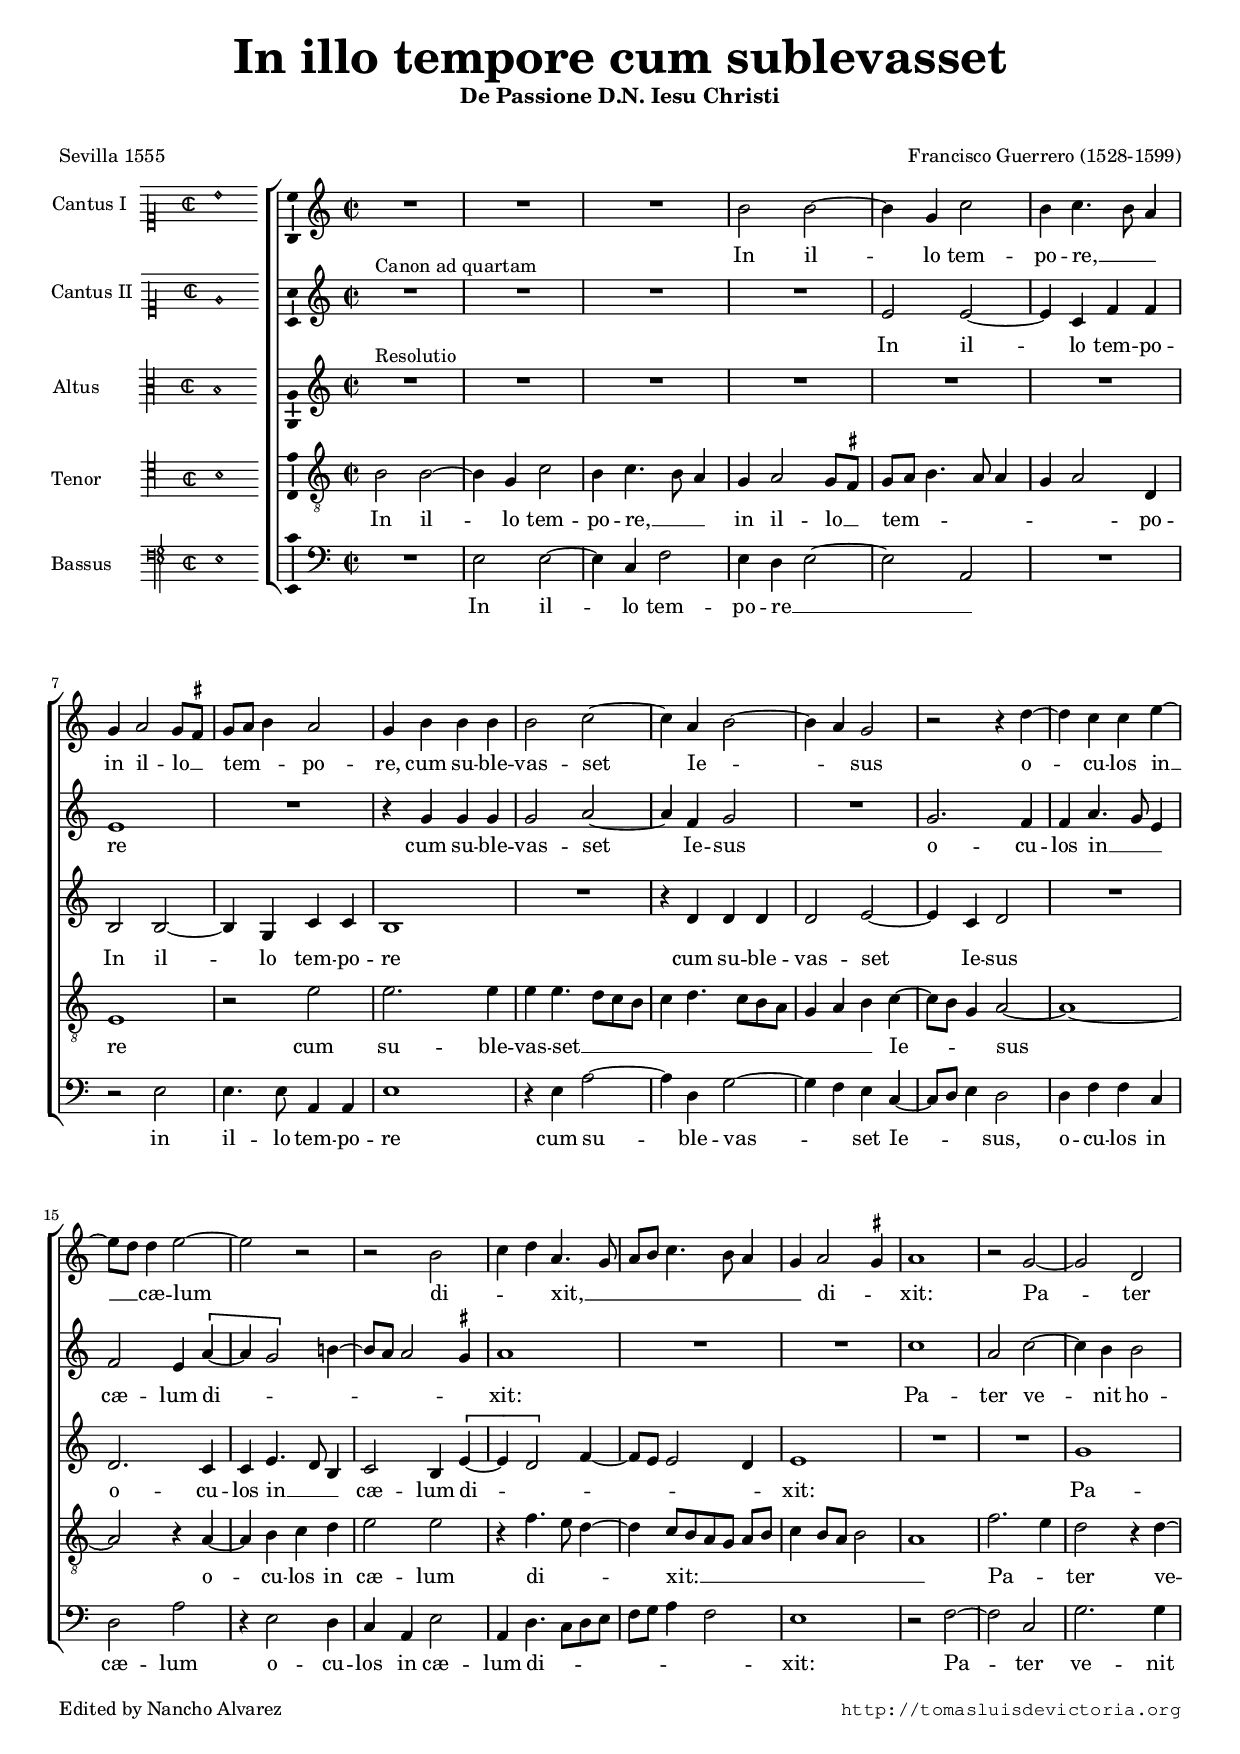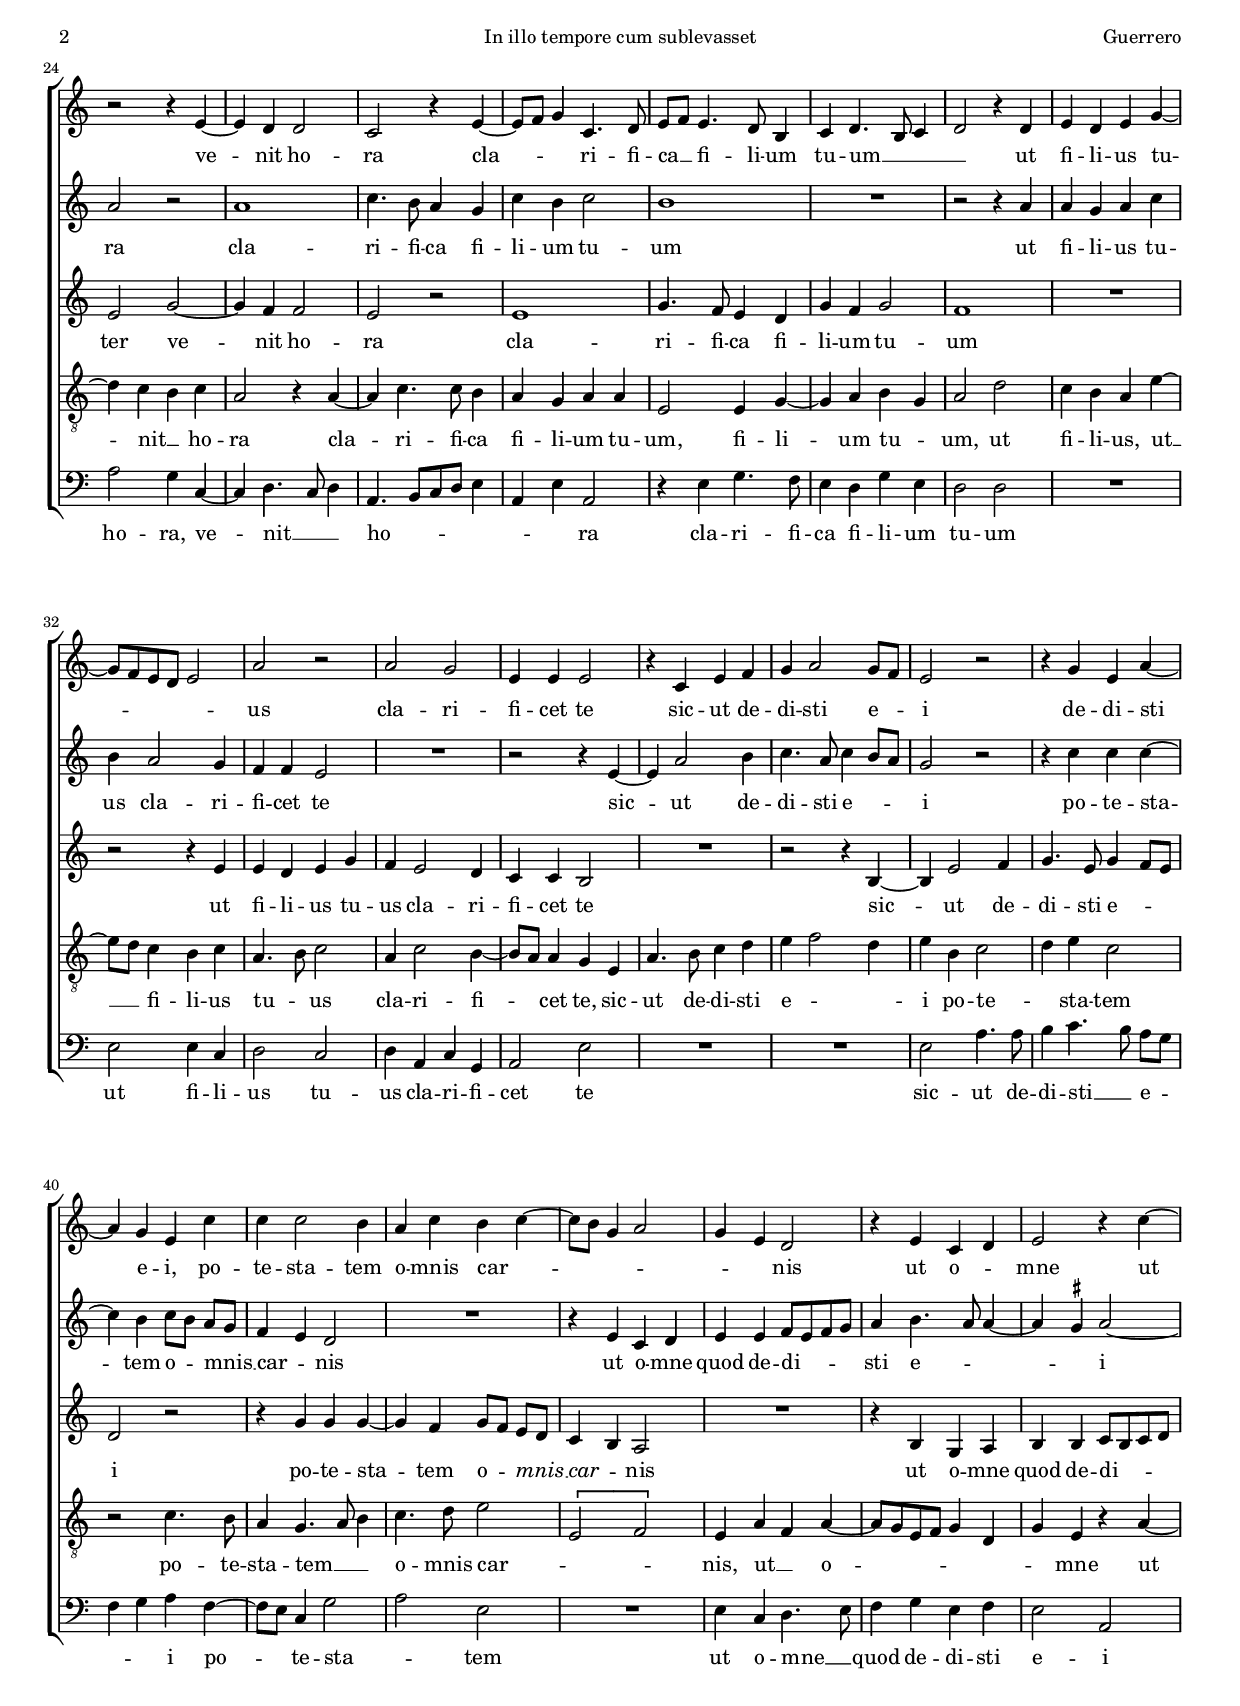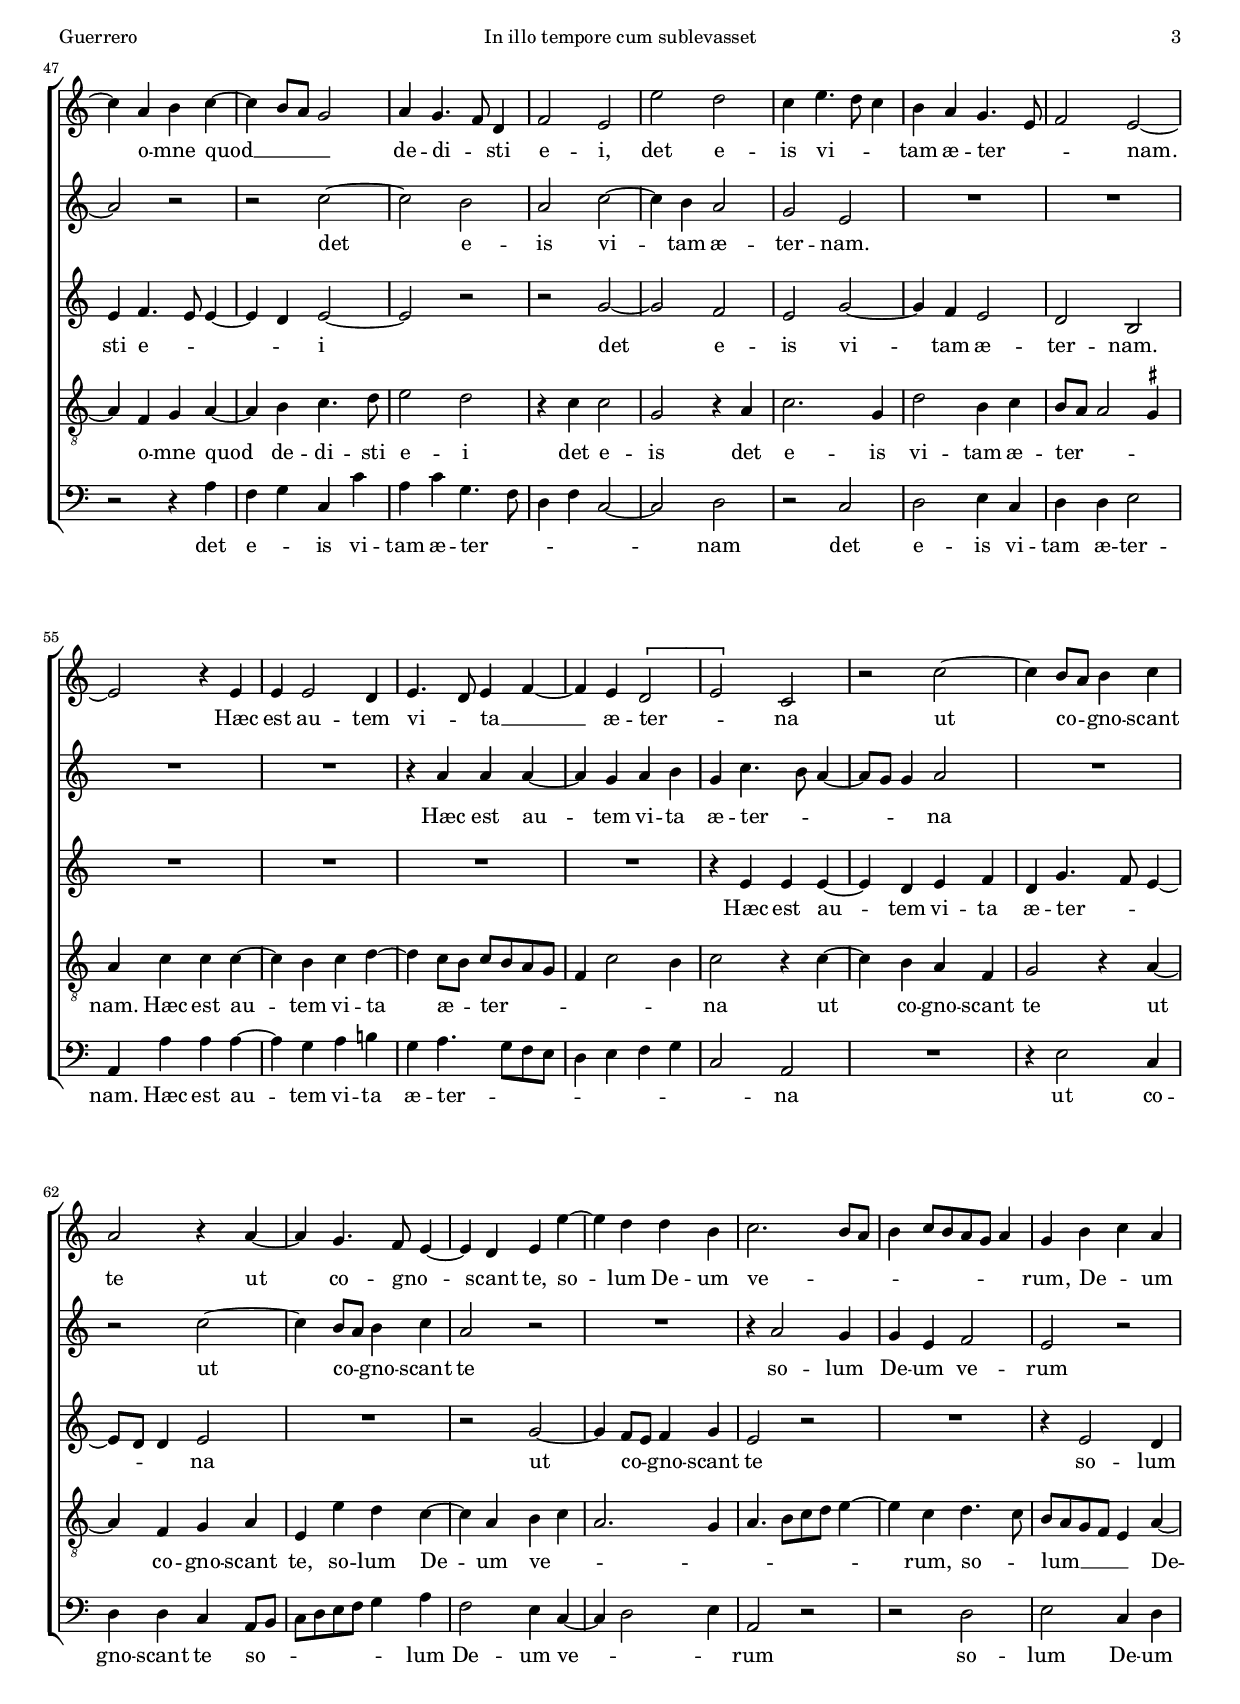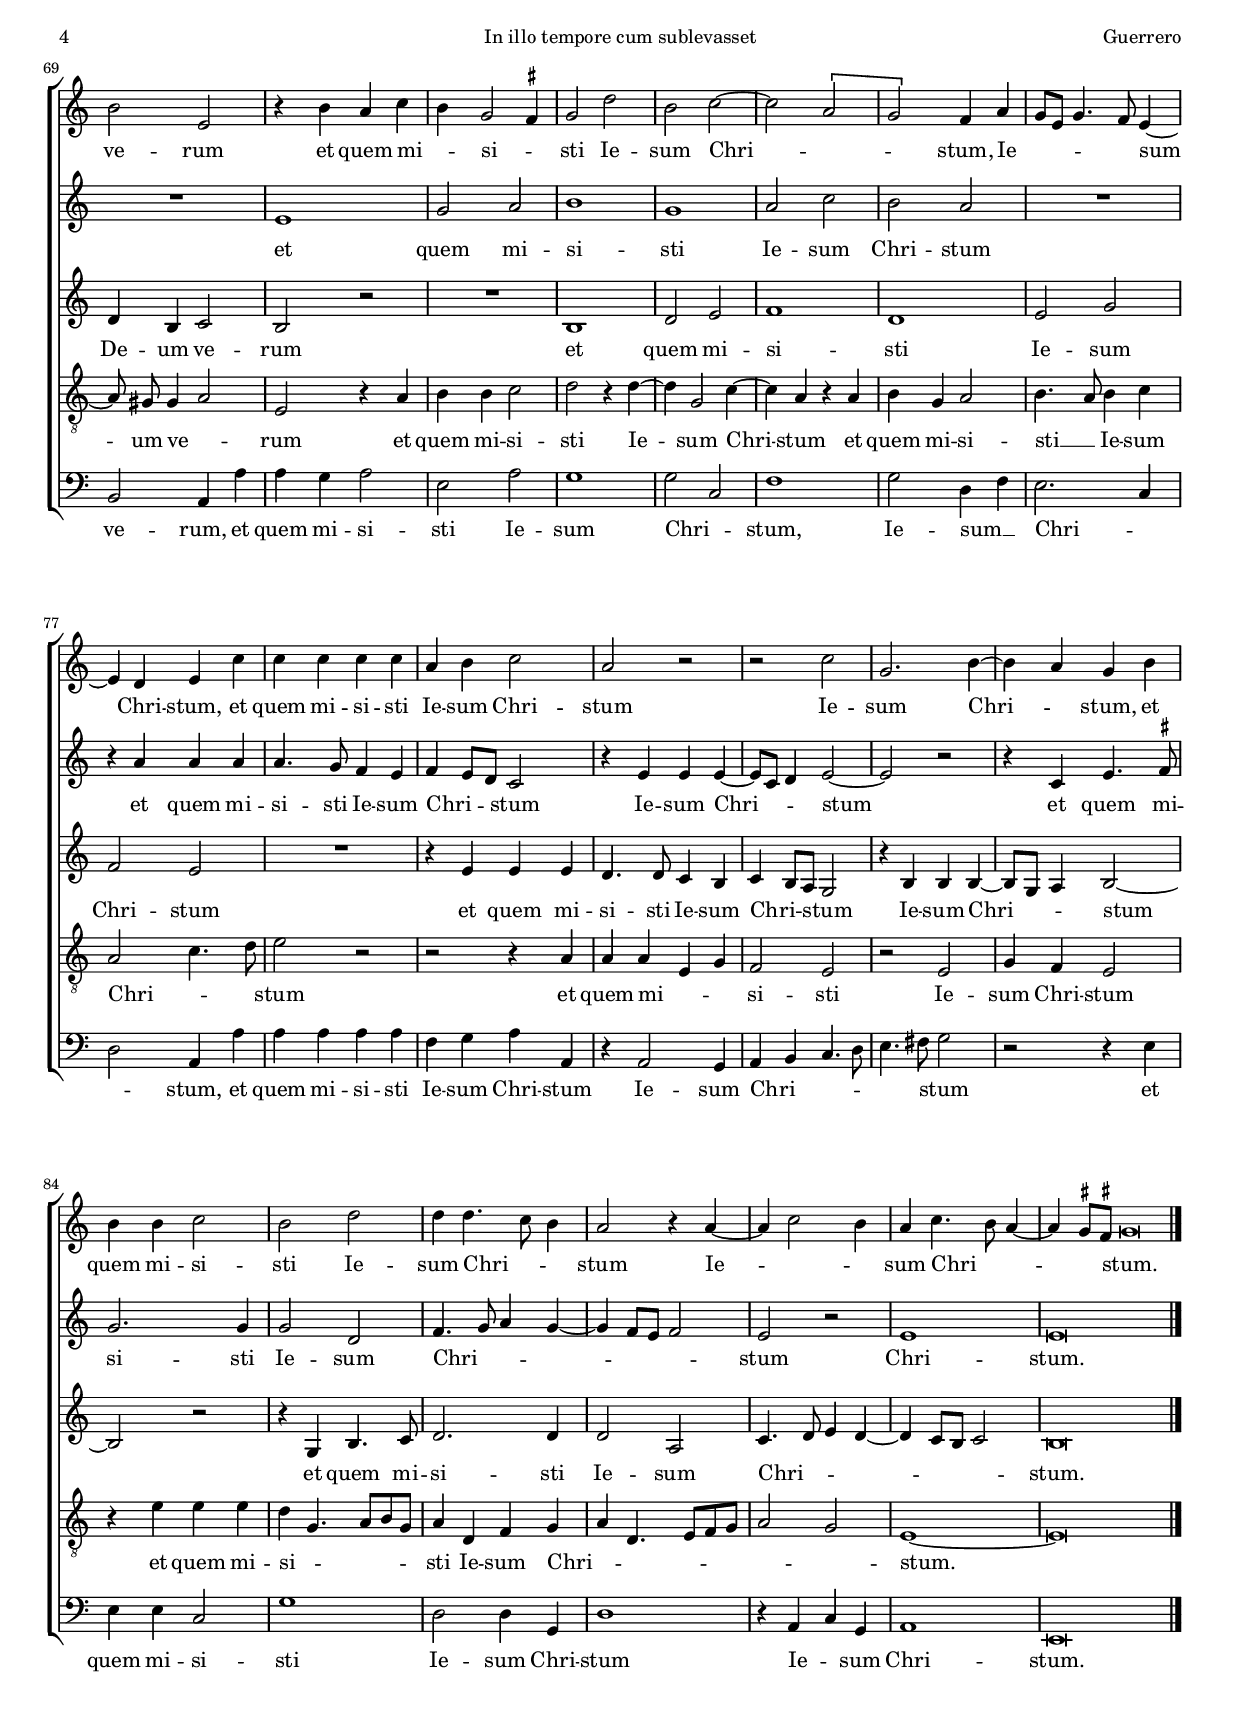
\version "2.18.0"

#(set-default-paper-size "a4")
#(set-global-staff-size 16.4)
#(ly:set-option 'point-and-click #f)
%mobile -14.3 -i3.3

italicas=\override LyricText.font-shape = #'italic
rectas=\override LyricText.font-shape = #'upright
ss=\once \set suggestAccidentals = ##t
incipitwidth = 20

htitle="In illo tempore cum sublevasset"
hcomposer="Guerrero"

\header {
	title=\markup{\fontsize #4 "In illo tempore cum sublevasset"}
	subtitle="De Passione D.N. Iesu Christi"
	subsubtitle=\markup{\null \vspace #1 }
	composer="Francisco Guerrero (1528-1599)"
        pdfauthor=\composer
	%opus="(-)"
	poet=\markup{"Sevilla 1555"}
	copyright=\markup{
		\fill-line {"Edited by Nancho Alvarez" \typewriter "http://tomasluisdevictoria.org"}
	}
%	tagline=""
}

global={\key c \major \time 2/2 \skip 1*90 \bar "|." }

cantus=\relative c''{
	R1*3
	b2 b ~
	b4 g c2
	b4 c4. b8 a4
	g a2 g8 \ss fis
	g a b4 a2
	g4 b b b
	b2 c ~
	c4 a b2 ~
	b4 a g2
	r2 r4 d' ~
	d c c e ~
	e8 d d4 e2 ~
	e r
	r b
	c4 d a4. g8
	a b c4. b8 a4
	g a2 \ss gis4
	a1
	r2 g ~
	g d
	r2 r4 e ~
	e4 d d2
	c r4 e ~
	e8 f g4 c,4. d8
	e f e4. d8 b4
	c d4. b8 c4
	d2 r4 d
	e d e g ~
	g8 f e d e2
	a2 r
	a2 g
	e4 e e2
	r4 c e f
	g4 a2 g8 f
	e2 r
	r4 g e a ~
	a g e c'
	c c2 b4
	a c b c ~
	c8 b g4 a2
	g4 e d2
	r4 e c d
	e2 r4 c' ~
	c a b c ~
	c b8 a g2
	a4 g4. f8 d4
	f2 e
	e' d
	c4 e4. d8 c4
	b a g4. e8 
	f2 e ~
	e r4 e
	e e2 d4
	e4. d8 e4 f ~
	f e \[d2
	e\] c
	r2 c' ~
	c4 b8 a b4 c
	a2 r4a ~
	a g4. f8 e4 ~
	e d e e' ~
	e d d b
	c2. b8 a
	b4 c8[ b a g] a4
	g b c a
	b2 e,
	r4 b' a c
	b g2 \ss fis4
	g2 d'
	b c ~
	c \[a
	g\] f4 a
	g8 e g4. f8 e4 ~
	e d e c'
	c c c c
	a b c2
	a r
	r c
	g2. b4 ~
	b a g b
	b b c2
	b2 d
	d4 d4. c8 b4
	a2 r4 a ~
	a c2 b4
	a c4. b8 a4 ~
	a \ss gis8 \ss fis gis\breve*1/4
}

cantusdos=\relative c'{
        s4*0^\markup{"Canon ad quartam"}
	R1*4
	e2 e ~
	e4 c f f
	e1
	R1
	r4 g g g
	g2 a ~
	a4 f g2
	R1
	g2. f4
	f a4. g8 e4
	f2 e4 \[a ~
	a4 g2\] b!4 ~
	b8 a a2 \ss gis4
	a1
	R1*2
	c1
	a2 c ~
	c4 b b2
	a r
	a1
	c4. b8 a4 g
	c b c2
	b1
	R1
	r2 r4 a
	a g a c
	b a2 g4
	f f e2
	R1
	r2 r4 e ~
	e a2 b4
	c4. a8 c4 b8 a
	g2 r
	r4 c c c ~
	c b c8[ b] a[ g]
	f4 e d2
	R1
	r4 e c d
	e e f8 e f g
	a4 b4. a8 a4 ~
	a \ss gis a2 ~
	a r
	r c ~
	c b
	a c ~
	c4 b a2
	g e
	R1*4
	r4 a a a ~
	a g a b
	g c4. b8 a4 ~
	a8 g g4 a2
	R1
	r2 c ~
	c4 b8 a b4 c
	a2 r
	R1
	r4 a2 g4
	g4 e f2
	e r
	R1
	e1
	g2 a
	b1
	g
	a2 c
	b a
	R1
	r4 a a a
	a4. g8 f4 e
	f4 e8 d c2
	r4 e e e ~
	e8 c d4 e2 ~
	e r
	r4 c e4. \ss fis8
	g2. g4
	g2 d
	f4. g8 a4 g ~
	g f8 e f2
	e r
	e1
	e\breve*1/2
}

altus=\relative c'{
        \once \override TextScript.padding = #.8
	s4*0^\markup{"Resolutio"}
	R1*6
	b2 b ~
	b4 g c c
	b1
	R1
	r4 d d d
	d2 e ~
	e4 c d2
	R1
	d2. c4
	c e4. d8 b4
	c2 b4 \[e ~
	e d2\] f4 ~
	f8 e e2 d4
	e1
	R1*2
	g1
	e2 g ~
	g4 f f2
	e r
	e1
	g4. f8 e4 d
	g f g2
	f1
	R1
	r2 r4 e
	e d e g
	f e2 d4
	c c b2
	R1
	r2 r4 b ~
	b e2 f4
	g4. e8 g4 f8 e
	d2 r
	r4 g g g~
	g f g8[ f] e[ d]
	c4 b a2
	R1
	r4 b g a
	b b c8 b c d
	e4 f4. e8 e4 ~
	e d e2 ~
	e r
	r g ~
	g f 
	e g ~
	g4 f e2
	d b
	R1*4
	r4 e e e ~
	e d e f
	d g4. f8 e4 ~
	e8 d d4 e2
	R1
	r2 g ~
	g4 f8 e f4 g
	e2 r
	R1
	r4 e2 d4
	d b c2
	b r
	R1
	b1
	d2 e
	f1 d
	e2 g
	f e
	R1
	r4 e e e
	d4. d8 c4 b
	c b8 a g2
	r4 b b b ~
	b8 g a4 b2 ~
	b r
	r4 g b4. c8 
	d2. d4
	d2 a
	c4. d8 e4 d ~
	d c8 b c2
	b\breve*1/2
}

tenor=\relative c'{
	b2 b ~
	b4 g c2
	b4 c4. b8 a4
	g a2 g8 \ss fis
	g a b4. a8 a4
	g4 a2 d,4
	e1
	r2 e'
	e2. e4
	e e4. d8 c b
	c4 d4. c8 b a
	g4 a b c ~
	c8 b g4 a2 ~
	a1 ~
	a2 r4 a ~
	a b c d
	e2 e
	r4 f4. e8 d4 ~
	d4 c8[ b a g] a[ b]
	c4 b8 a b2
	a1
	f'2. e4
	d2 r4 d ~
	d c b c
	a2 r4 a ~
	a c4. c8 b4
	a4 g a a
	e2 e4 g ~
	g a b g
	a2 d
	c4 b a e' ~
	e8 d c4 b c
	a4. b8 c2
	a4 c2 b4 ~
	b8 a a4 g e
	a4. b8 c4 d
	e4 f2 d4
	e4 b c2
	d4 e c2
	r2 c4. b8
	a4 g4. a8 b4
	c4. d8 e2
	\[e,2 f\]
	e4 a f a ~
	a8 g e f g4 d
	g e r4 a ~
	a f g a ~
	a b c4. d8
	e2 d
	r4 c4 c2
	g2 r4 a
	c2. g4
	d'2 b4 c
	b8 a a2 \ss gis4
	a4 c c c ~
	c b c d ~
	d c8 b c8 b a g
	f4 c'2 b4
	c2 r4 c ~
	c b a f
	g2 r4 a ~
	a f g a
	e e' d c ~
	c a b c
	a2. g4
	a4. b8[ c d] e4 ~
	e c d4. c8
	b a g f e4 a ~
	a8 \noBeam gis gis4 a2
	e r4 a
	b b c2
	d r4 d ~
	d4 g,2 c4 ~
	c a r4 a
	b g a2
	b4. a8 b4 c
	a2 c4. d8
	e2 r
	r2 r4 a, 
	a a e g
	f2 e
	r2 e
	g4 f e2
	r4 e' e e
	d g,4. a8 b g
	a4 d, f g
	a d,4. e8 f g
	a2 g
	e1 ~
	e\breve*1/2
	
}

bassus=\relative c{
	R1
	e2 e ~
	e4 c f2
	e4 d e2 ~
	e a,
	R1
	r2 e'
	e4. e8 a,4 a
	e'1
	r4 e a2 ~
	a4 d, g2 ~
	g4 f e c ~
	c8 d e4 d2
	d4 f f c
	d2 a'
	r4 e2 d4
	c4 a e'2
	a,4 d4. c8 d e
	f g a4 f2
	e1
	r2 f ~
	f c
	g'2. g4
	a2 g4 c, ~
	c d4. c8 d4
	a4. b8[ c d] e4
	a,4 e' a,2
	r4 e' g4. f8
	e4 d g e
	d2 d
	R1
	e2 e4 c
	d2 c
	d4 a c g
	a2 e'
	R1*2
	e2 a4. a8
	b4 c4. b8 a[ g]
	f4 g a f ~
	f8 e c4 g'2
	a e
	R1
	e4 c d4. e8
	f4 g e f
	e2 a,
	r2 r4 a'
	f g c, c'
	a c g4. f8
	d4 f c2 ~
	c d
	r c
	d e4 c
	d d e2
	a,4 a' a a ~
	a g a b! 
	g a4. g8 f e
	d4 e f g
	c,2 a
	R1
	r4 e'2 c4
	d d c a8 b
	c d e f g4 a
	f2 e4 c ~
	c d2 e4
	a,2 r
	r d
	e c4 d
	b2 a4 a'
	a g a2
	e a
	g1
	g2 c,
	f1
	g2 d4 f
	e2. c4
	d2 a4 a'
	a a a a
	f g a a,
	r4 a2 g4
	a b c4. d8
	e4. fis8 g2
	r2 r4 e
	e e c2
	g'1
	d2 d4 g,
	d'1
	r4 a c g
	a1
	e\breve*1/2
}

textocantus=\lyricmode{
In il -- lo tem -- po -- re, __ _ _
in il -- lo __ _ tem -- _ _ po -- re,
cum su -- ble -- vas -- set Ie -- _ _ sus
o -- cu -- los in __ _ cæ -- lum
di -- _ _ xit, __ _ _ _ _ _ _ _ di -- _ xit:
Pa -- ter
ve -- nit ho -- ra
cla -- _ _ ri -- fi -- ca __ _ fi -- li -- um tu -- um __ _ _ _ 
ut fi -- li -- us tu -- _ _ _ _ us
cla -- ri -- fi -- cet te
sic -- ut de -- di -- sti e -- _ i
de -- di -- sti e -- i,
po -- te -- sta -- tem o -- mnis car -- _ _ _ _ _ _ nis
ut o -- _ mne
ut o -- mne quod __ _ _ _ de -- di -- _ sti e -- i,
det e -- is vi -- _ _ tam æ -- ter -- _ _ nam.
Hæc est au -- tem vi -- _ ta __ _ æ -- ter -- _ na
ut co -- _ gno -- scant te
ut co -- gno -- _ scant te,
so -- lum De -- um ve -- _ _ _ _ _ _ _ _ rum,
De -- _ um ve -- rum
et quem mi -- _ si -- _ sti Ie -- sum Chri -- _ _ stum,
Ie -- _ _ _ _ sum Chri -- stum,
et quem mi -- si -- sti Ie -- sum Chri -- stum
Ie -- sum Chri -- _ stum,
et quem mi -- si -- sti Ie -- sum Chri -- _ _ stum
Ie -- _ _ sum Chri -- _ _ _ _ stum.
}

textocantusdos=\lyricmode{
In il -- lo tem -- po -- re
cum su -- ble -- vas -- set Ie -- sus
o -- cu -- los in __ _ _ cæ -- lum di -- _ _ _ _ _ xit:
Pa -- ter ve -- nit ho -- ra
cla -- ri -- fi -- ca fi -- li -- um tu -- um
ut fi -- li -- us tu -- us cla -- ri -- fi -- cet te
sic -- ut de -- di -- sti e -- _ _ i
po -- te -- sta -- tem o -- _ mnis __ _ car -- _ nis
ut o -- mne quod de -- di -- _ _ _ sti e -- _ _ _ i
det e -- is vi -- tam æ -- ter -- nam.
Hæc est au -- tem vi -- ta æ -- ter -- _ _ _ _ na
ut co -- _ gno -- scant te
so -- lum De -- um ve -- rum
et quem mi -- si -- sti Ie -- sum Chri -- stum
et quem mi -- si -- sti Ie -- sum Chri -- _ _ stum
Ie -- sum Chri -- _ _ stum
et quem mi -- si -- sti Ie -- sum Chri -- _ _ _ _ _ _ stum
Chri -- stum.

}

textoaltus=\lyricmode{
In il -- lo tem -- po -- re
cum su -- ble -- vas -- set Ie -- sus
o -- cu -- los in __ _ _ cæ -- lum di -- _ _ _ _ _ xit:
Pa -- ter ve -- nit ho -- ra
cla -- ri -- fi -- ca fi -- li -- um tu -- um
ut fi -- li -- us tu -- us cla -- ri -- fi -- cet te
sic -- ut de -- di -- sti e -- _ _ i
po -- te -- sta -- tem o -- _ \italicas mnis __ _ car -- _ \rectas nis
ut o -- mne quod de -- di -- _ _ _ sti e -- _ _ _ i
det e -- is vi -- tam æ -- ter -- nam.
Hæc est au -- tem vi -- ta æ -- ter -- _ _ _ _ na
ut co -- _ gno -- scant te
so -- lum De -- um ve -- rum
et quem mi -- si -- sti Ie -- sum Chri -- stum
et quem mi -- si -- sti Ie -- sum Chri -- _ _ stum
Ie -- sum Chri -- _ _ stum
et quem mi -- si -- sti Ie -- sum Chri -- _ _ _ _ _ _ stum.
}

textotenor=\lyricmode{
In il -- lo tem -- po -- re, __ _ _
in il -- lo __ _ tem -- _ _ _ _ _ _ po -- re
cum su -- ble -- vas -- set __ _ _ _ _ _ _ _ _ _ _ _ Ie -- _ _ sus
o -- cu -- los in cæ -- lum
di -- _ _ xit: __ _ _ _ _ _ _ _ _ _ _ 
Pa -- _ ter
ve -- nit __ _ ho -- ra
cla -- ri -- fi -- ca fi -- li -- um tu -- um,
fi -- li -- um tu -- _ um,
ut fi -- li -- us,
ut __ _ fi -- li -- us tu -- _ us cla -- ri -- fi -- _ cet te,
sic -- ut de -- di -- sti e -- _ _ i po -- te -- _ sta -- tem
po -- te -- sta -- tem __ _ _ o -- mnis car -- _ _ nis,
ut __ _ o -- _ _ _ _ _ _ mne
ut o -- mne quod de -- di -- sti e -- i
det e -- is
det e -- is vi -- tam æ -- ter -- _ _ _ nam.
Hæc est au -- tem vi -- ta æ -- _ ter -- _ _ _ _ _ _ na
ut co -- gno -- scant te
ut co -- gno -- scant te,
so -- lum De -- um ve -- _ _ _ _ _ _ _ _ rum,
so -- _ lum __ _ _ _ _ De -- um ve -- _ rum
et quem mi -- si -- sti
Ie -- sum Chri -- stum
et quem mi -- si -- sti __ _ Ie -- sum Chri -- _ _ stum
et quem mi -- _ _ si -- sti
Ie -- sum Chri -- stum
et quem mi -- si -- _ _ _ _ sti Ie -- sum Chri -- _ _ _ _ _ _ _ stum.
}

textobassus=\lyricmode{
In il -- lo tem -- po -- re __ _ _ 
in il -- lo tem -- po -- re
cum su -- ble -- vas -- _ set Ie -- _ _ sus,
o -- cu -- los in cæ -- lum
o -- cu -- los in cæ -- lum di -- _ _ _ _ _ _ _ xit:
Pa -- ter ve -- nit ho -- ra,
ve -- nit __ _ _ ho -- _ _ _ _ _ _ ra
cla -- ri -- fi -- ca fi -- li -- um tu -- um
ut fi -- li -- us tu -- us cla -- ri -- fi -- cet te
sic -- ut de -- di -- sti __ _ e -- _ _ _ i po -- _ te -- sta -- _ tem
ut o -- mne __ _ quod de -- di -- sti e -- i
det e -- _ is vi -- tam æ -- ter -- _ _ _ _ nam
det e -- is vi -- tam æ -- ter -- nam.
Hæc est au -- tem vi -- ta æ -- ter -- _ _ _ _ _ _ _ _ na
ut co -- gno -- scant te so -- _ _ _ _ _ _ lum De -- um ve -- _ _ rum
so -- lum De -- um ve -- rum,
et quem mi -- si -- sti Ie -- sum Chri -- _ stum,
Ie -- sum __ _ Chri -- _ _ stum,
et quem mi -- si -- sti Ie -- sum Chri -- stum
Ie -- sum Chri -- _ _ _ _ _ stum
et quem mi -- si -- sti Ie -- sum Chri -- stum
Ie -- _ sum Chri -- stum.
}

incipitcantus=\markup{
	\score{
		{ 
		\set Staff.instrumentName="Cantus I  "
		\override NoteHead.style = #'neomensural
		\override Rest.style = #'neomensural
		\override Staff.TimeSignature.style = #'neomensural
		\cadenzaOn 
		\clef "petrucci-c1"
		\key c \major
		\time 2/2
		b'1
		} 
	\layout {
		\context {\Voice
			\remove Ligature_bracket_engraver
			\consists Mensural_ligature_engraver
		}
		line-width=\incipitwidth
		indent = 0
	}
	}
}


incipitcantusdos=\markup{
	\score{
		{ 
		\set Staff.instrumentName="Cantus II "
		\override NoteHead.style = #'neomensural
		\override Rest.style = #'neomensural
		\override Staff.TimeSignature.style = #'neomensural
		\cadenzaOn 
		\clef "petrucci-c1"
		\key c \major
		\time 2/2
		e'1
		} 
	\layout {
		\context {\Voice
			\remove Ligature_bracket_engraver
			\consists Mensural_ligature_engraver
		}
		line-width=\incipitwidth
		indent = 0
	}
	}
}

incipitaltus=\markup{
	\score{
		{ 
		\set Staff.instrumentName="Altus       "
		\override NoteHead.style = #'neomensural
		\override Rest.style = #'neomensural
		\override Staff.TimeSignature.style = #'neomensural
		\cadenzaOn 
		\clef "petrucci-c3"
		\key c \major
		\time 2/2
		b1
		} 
	\layout {
		\context {\Voice
			\remove Ligature_bracket_engraver
			\consists Mensural_ligature_engraver
		}
		line-width=\incipitwidth
		indent = 0
	}
	}
}

incipittenor=\markup{
	\score{
		{ 
		\set Staff.instrumentName="Tenor       "
		\override NoteHead.style = #'neomensural 
		\override Rest.style = #'neomensural
		\override Staff.TimeSignature.style = #'neomensural
		\cadenzaOn 
		\clef "petrucci-c4"
		\key c \major
		\time 2/2
		b1
		} 
	\layout {
		\context {\Voice
			\remove Ligature_bracket_engraver
			\consists Mensural_ligature_engraver
		}
		line-width=\incipitwidth
		indent=0
	}
	}
}

incipitbassus=\markup{
	\score{
		{ 
		\set Staff.instrumentName="Bassus     "
		\override NoteHead.style = #'neomensural 
		\override Rest.style = #'neomensural
		\override Staff.TimeSignature.style = #'neomensural
		\cadenzaOn 
		\clef "petrucci-f4"
		\key c \major
		\time 2/2
		e1
		} 
	\layout {
		\context {\Voice
			\remove Ligature_bracket_engraver
			\consists Mensural_ligature_engraver
		}
		line-width=\incipitwidth
		indent=0
	}
	}
}



\score {\transpose c' c'{
\new ChoirStaff<<

	\new Staff <<\global
	\new Voice="v1" {
		\set Staff.instrumentName=\incipitcantus
		\clef "treble"
		\cantus }
	\new Lyrics \lyricsto "v1" {\textocantus }
	>>
	
	\new Staff <<\global
	\new Voice="v5" {
		\set Staff.instrumentName=\incipitcantusdos
		\clef "treble"
		\cantusdos }
	\new Lyrics \lyricsto "v5" {\textocantusdos }
	>>

	\new Staff <<\global
	\new Voice="v2" {
		\set Staff.instrumentName=\incipitaltus
		\clef "treble"
		\altus }
	\new Lyrics \lyricsto "v2" {\textoaltus }
	>>
	
	\new Staff <<\global
	\new Voice="v3" {
		\set Staff.instrumentName=\incipittenor
		\clef "G_8"
		\tenor }
	\new Lyrics \lyricsto "v3" {\textotenor }
	>>

	\new Staff <<\global
	\new Voice="v4" {
		\set Staff.instrumentName=\incipitbassus
		\clef "bass"
		\bassus }
	\new Lyrics \lyricsto "v4" {\textobassus }
	>>
	
>>

	}%transpose

\layout{ 
	\context {\Lyrics 
		\override VerticalAxisGroup.staff-affinity = #UP
		\override VerticalAxisGroup.nonstaff-relatedstaff-spacing =
			#'((basic-distance . 0) (minimum-distance . 0) (padding . 1))
		\override LyricText.font-size = #1.2
		\override LyricHyphen.minimum-distance = #0.5
	}
	\context {\Score 
		tempoHideNote = ##t
		\override BarNumber.padding = #2 
	}
	\context {\Voice 
		%melismaBusyProperties = #'()
		%autoBeaming = ##f
	}
	\context {\Staff 
                %\RemoveEmptyStaves
                %\override VerticalAxisGroup.remove-first = ##t
		\override VerticalAxisGroup.staff-staff-spacing =
			#'((basic-distance . 11) (minimum-distance . 0) (padding . 1))
		\consists Ambitus_engraver 
		\override LigatureBracket.padding = #1
	}
}

%\midi { \mtempo }

}


\paper{
	evenHeaderMarkup=\markup  \fill-line { \fromproperty #'page:page-number-string \htitle \hcomposer }
	oddHeaderMarkup= \markup  \fill-line { \on-the-fly #not-first-page \hcomposer \on-the-fly #not-first-page \htitle \on-the-fly #not-first-page \fromproperty #'page:page-number-string }
	%system-count=20
	%page-count = 8
        systems-per-page = 3
	ragged-last-bottom = ##f
	indent=3.7\cm
	system-system-spacing =
	#'((basic-distance . 20) (minimum-distance . 0) (padding . 5))
	top-system-spacing = % header
	#'((basic-distance . 9) (minimum-distance . 0) (padding . 0))
	last-bottom-spacing = % footer
	#'((basic-distance . 12) (minimum-distance . 0) (padding . 0))
	markup-system-spacing.padding = #1.5
}
